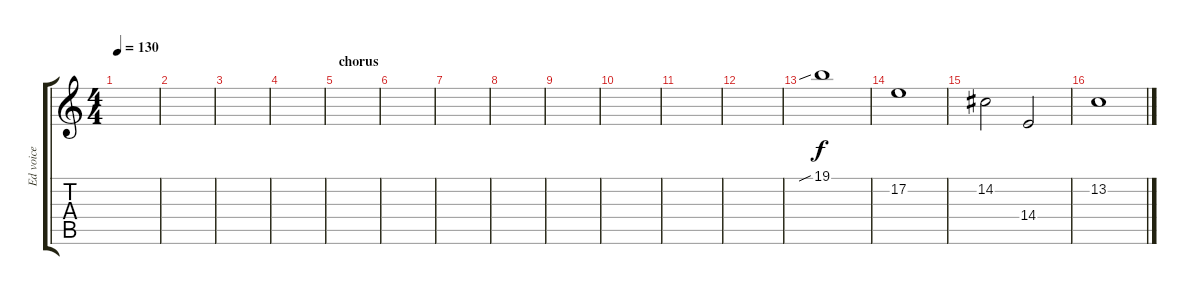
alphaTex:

\track ("Ed voice" "Ed voice") {instrument synthvoice}
\staff {score tabs}
\tuning (E4 B3 G3 D3 A2 E2) {hide}
\ts (4 4)
\tempo 130
\clef g2
\ks c
|
|
|
|
\section ("" "chorus")
|
|
|
|
|
|
|
|
19.1{sib}.1 |
17.2.1 |
14.2.2 14.4.2 |
13.2.1
